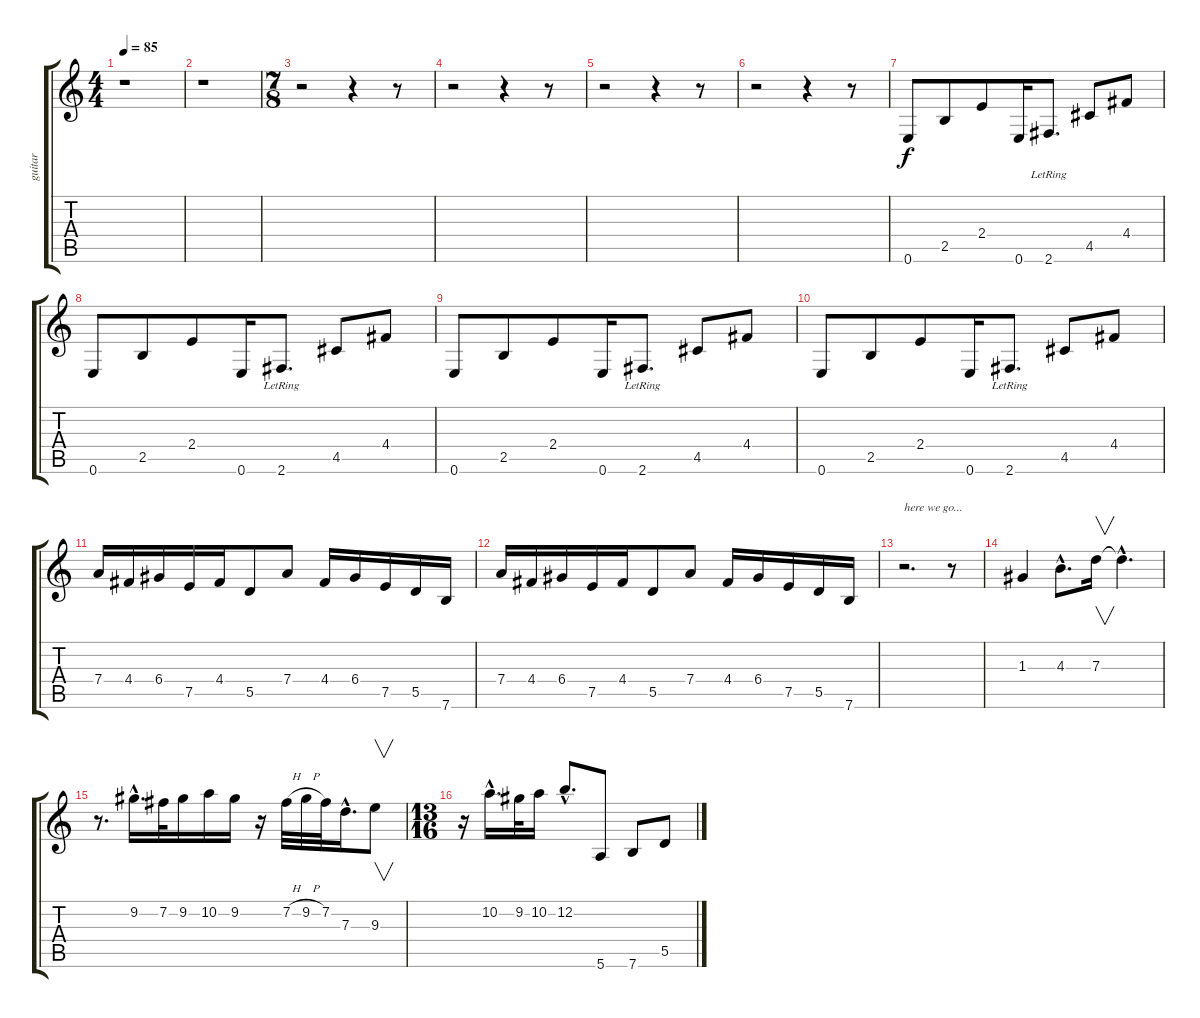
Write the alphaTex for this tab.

\track ("guitar" "guitar") {instrument overdrivenguitar}
\staff {score tabs}
\tuning (E4 B3 G3 D3 A2 E2) {hide}
\ts (4 4)
\tempo 85
\clef g2
\ks c
r.1{dy f} |
r.1 |
\ts (7 8)
r.2 r.4 r.8 |
r.2 r.4 r.8 |
r.2 r.4 r.8 |
r.2 r.4 r.8 |
0.6.8{volume 10} 2.5.8 2.4.8 0.6.16 2.6{lr}.8{d} 4.5.8 4.4.8 |
0.6.8 2.5.8 2.4.8 0.6.16 2.6{lr}.8{d} 4.5.8 4.4.8 |
0.6.8 2.5.8 2.4.8 0.6.16 2.6{lr}.8{d} 4.5.8 4.4.8 |
0.6.8 2.5.8 2.4.8 0.6.16 2.6{lr}.8{d} 4.5.8 4.4.8 |
7.4.16 4.4.16 6.4.16 7.5.16 4.4.16 5.5.8 7.4.8 4.4.16 6.4.16 7.5.16 5.5.16 7.6.16 |
7.4.16 4.4.16 6.4.16 7.5.16 4.4.16 5.5.8 7.4.8 4.4.16 6.4.16 7.5.16 5.5.16 7.6.16 |
r.2{d txt "here we go..."} r.8 |
1.3.4{volume 12} 4.3{hac}.8{d} 7.3.16{v} 7.3{hac t}.4{d} |
r.8{d} 9.2{hac}.16{d} 7.2.32 9.2.16 10.2.16 9.2.16 r.16 7.2{h}.32 9.2{h}.32 7.2.32 7.3{hac}.16{d} 9.3.8{v} |
\ts (13 16)
r.16 10.2{hac}.16{d} 9.2.32 10.2.16 12.2{hac}.8{d} 5.6.8 7.6.8 5.5.8
